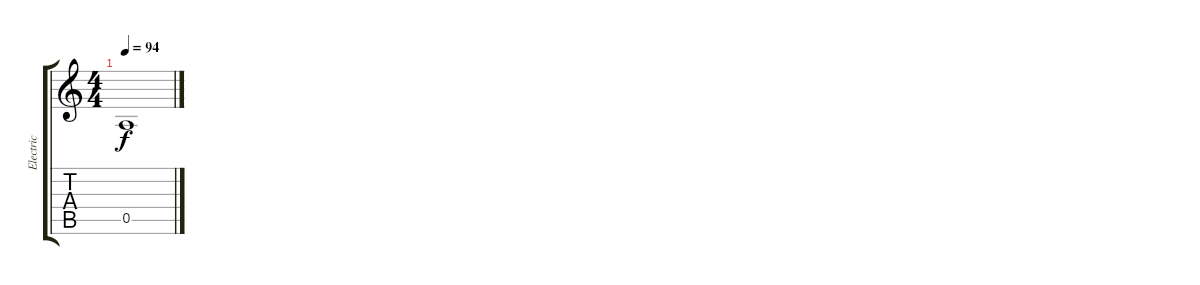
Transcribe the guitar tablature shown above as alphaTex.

\track ("Electric" "Electric") {instrument overdrivenguitar}
\staff {score tabs}
\tuning (E4 B3 G3 D3 A2 E2) {hide}
\ts (4 4)
\tempo 94
\clef g2
\ks c
0.5{t}.1{dy f}
